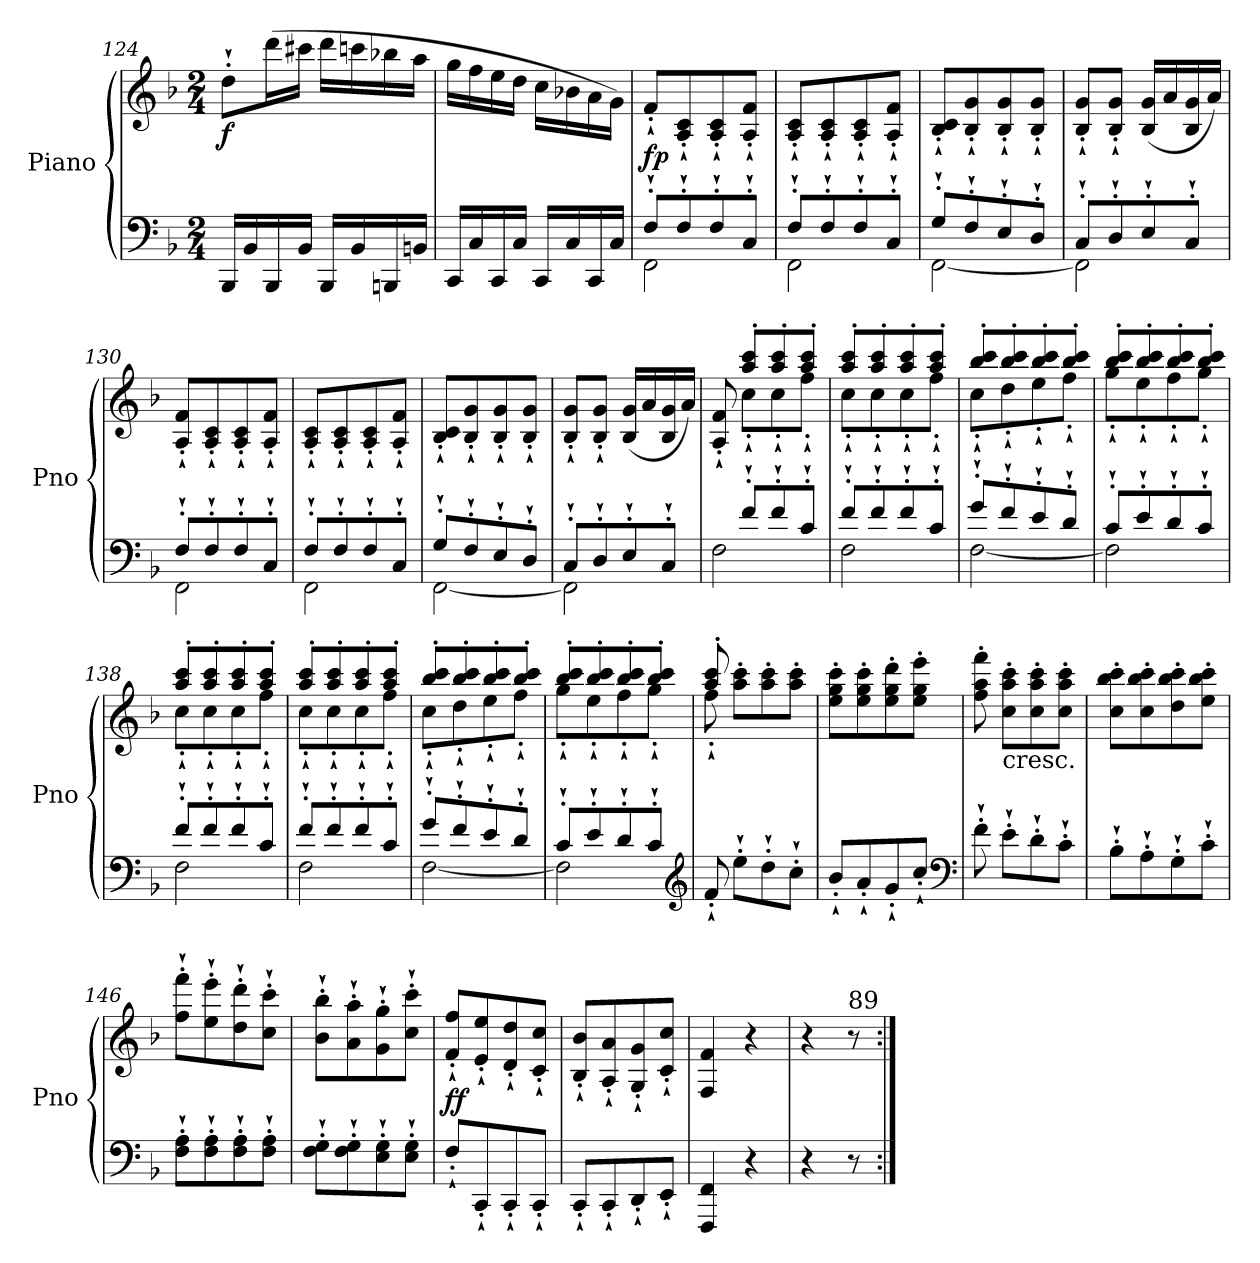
**kern	**kern	**dynam
*part1	*part1	*part1
*staff2	*staff1	*staff1/2
*I"Piano	*	*
*I'Pno	*	*
*clefF4	*clefG2	*
*k[b-]	*k[b-]	*
*F:	*F:	*
*M2/4	*M2/4	*
=124	=124	=124
!	!	!LO:DY:b
16BBB-/LL	8dd`'\L	f
16BB-/	.	.
16BBB-/	(16ddd\L	.
16BB-/JJ	16ccc#X\JJ	.
16BBB-/LL	16ddd\LL	.
16BB-/	16cccn\	.
16BBBn/	16bb-X\	.
16BBn/JJ	16aa\JJ	.
=125	=125	=125
16CC/LL	16gg\LL	.
16C/	16ff\	.
16CC/	16ee\	.
16C/JJ	16dd\JJ	.
16CC/LL	16cc\LL	.
16C/	16b-X\	.
16CC/	16a\	.
16C/JJ	16g\JJ)	.
=126	=126	=126
*^	*	*
!	!	!	!LO:DY:b
8F`'/L	2FF\	8f`'/L	fp
8F`'/	.	8A/`' 8c/`'	.
8F`'/	.	8A/`' 8c/`'	.
8C`'/J	.	8A/`' 8f/`'J	.
=127	=127	=127	=127
8F`'/L	2FF\	8A/`' 8c/`'L	.
8F`'/	.	8A/`' 8c/`'	.
8F`'/	.	8A/`' 8c/`'	.
8C`'/J	.	8A/`' 8f/`'J	.
!!LO:LB:g=z
=128	=128	=128	=128
8G`'/L	[2FF\	8B-/`' 8c/`'L	.
8F`'/	.	8B-/`' 8g/`'	.
8E`'/	.	8B-/`' 8g/`'	.
8D`'/J	.	8B-/`' 8g/`'J	.
=129	=129	=129	=129
8C`'/L	2FF\]	8B-/`' 8g/`'L	.
8D`'/	.	8B-/`' 8g/`'J	.
8E`'/	.	(16B-/ 16g/LL	.
.	.	16a/	.
8C`'/J	.	16B-/ 16g/	.
.	.	16a/JJ)	.
=130	=130	=130	=130
8F`'/L	2FF\	8A/`' 8f/`'L	.
8F`'/	.	8A/`' 8c/`'	.
8F`'/	.	8A/`' 8c/`'	.
8C`'/J	.	8A/`' 8f/`'J	.
=131	=131	=131	=131
8F`'/L	2FF\	8A/`' 8c/`'L	.
8F`'/	.	8A/`' 8c/`'	.
8F`'/	.	8A/`' 8c/`'	.
8C`'/J	.	8A/`' 8f/`'J	.
=132	=132	=132	=132
8G`'/L	[2FF\	8B-/`' 8c/`'L	.
8F`'/	.	8B-/`' 8g/`'	.
8E`'/	.	8B-/`' 8g/`'	.
8D`'/J	.	8B-/`' 8g/`'J	.
=133	=133	=133	=133
8C`'/L	2FF\]	8B-/`' 8g/`'L	.
8D`'/	.	8B-/`' 8g/`'J	.
8E`'/	.	(16B-/ 16g/LL	.
.	.	16a/	.
8C`'/J	.	16B-/ 16g/	.
.	.	16a/JJ)	.
=134	=134	=134	=134
*	*	*^	*
8ryy	2F\	8A/`' 8f/`'	8ryy	.
8f`'/L	.	8aa/' 8ccc/'L	8cc`'\L	.
8f`'/	.	8aa/' 8ccc/'	8cc`'\	.
8c`'/J	.	8aa/' 8ccc/'J	8ff`'\J	.
=135	=135	=135	=135	=135
8f`'/L	2F\	8aa/' 8ccc/'L	8cc`'\L	.
8f`'/	.	8aa/' 8ccc/'	8cc`'\	.
8f`'/	.	8aa/' 8ccc/'	8cc`'\	.
8c`'/J	.	8aa/' 8ccc/'J	8ff`'\J	.
=136	=136	=136	=136	=136
8g`'/L	[2F\	8bb-/' 8ccc/'L	8cc`'\L	.
8f`'/	.	8bb-/' 8ccc/'	8dd`'\	.
8e`'/	.	8bb-/' 8ccc/'	8ee`'\	.
8d`'/J	.	8bb-/' 8ccc/'J	8ff`'\J	.
!!LO:LB:g=z	!!
=137	=137	=137	=137	=137
8c`'/L	2F\]	8bb-/' 8ccc/'L	8gg`'\L	.
8e`'/	.	8bb-/' 8ccc/'	8ee`'\	.
8d`'/	.	8bb-/' 8ccc/'	8ff`'\	.
8c`'/J	.	8bb-/' 8ccc/'J	8gg`'\J	.
=138	=138	=138	=138	=138
8f`'/L	2F\	8aa/' 8ccc/'L	8cc`'\L	.
8f`'/	.	8aa/' 8ccc/'	8cc`'\	.
8f`'/	.	8aa/' 8ccc/'	8cc`'\	.
8c`'/J	.	8aa/' 8ccc/'J	8ff`'\J	.
=139	=139	=139	=139	=139
8f`'/L	2F\	8aa/' 8ccc/'L	8cc`'\L	.
8f`'/	.	8aa/' 8ccc/'	8cc`'\	.
8f`'/	.	8aa/' 8ccc/'	8cc`'\	.
8c`'/J	.	8aa/' 8ccc/'J	8ff`'\J	.
=140	=140	=140	=140	=140
8g`'/L	[2F\	8bb-/' 8ccc/'L	8cc`'\L	.
8f`'/	.	8bb-/' 8ccc/'	8dd`'\	.
8e`'/	.	8bb-/' 8ccc/'	8ee`'\	.
8d`'/J	.	8bb-/' 8ccc/'J	8ff`'\J	.
=141	=141	=141	=141	=141
8c`'/L	2F\]	8bb-/' 8ccc/'L	8gg`'\L	.
8e`'/	.	8bb-/' 8ccc/'	8ee`'\	.
8d`'/	.	8bb-/' 8ccc/'	8ff`'\	.
8c`'/J	.	8bb-/' 8ccc/'J	8gg`'\J	.
*v	*v	*	*	*
*clefG2	*	*	*
=142	=142	=142	=142
8f`'/	8aa/' 8ccc/'	8ff`'\	.
8ee`'\L	8aa\' 8ccc\'L	4.ryy	.
8dd`'\	8aa\' 8ccc\'	.	.
8cc`'\J	8aa\' 8ccc\'J	.	.
*	*v	*v	*
=143	=143	=143
8b-`'/L	8ee\' 8gg\' 8ccc\'L	.
8a`'/	8ee\' 8gg\' 8ccc\'	.
8g`'/	8ee\' 8gg\' 8ddd\'	.
8cc`'/J	8ee\' 8gg\' 8eee\'J	.
*clefF4	*	*
=144	=144	=144
8f`'\	8ff\' 8aa\' 8fff\'	.
!	!LO:TX:b:t=cresc.	!
8e`'\L	8cc\' 8aa\' 8ccc\'L	.
8d`'\	8cc\' 8aa\' 8ccc\'	.
8c`'\J	8cc\' 8aa\' 8ccc\'J	.
!!LO:LB:g=z
=145	=145	=145
8B-`'\L	8cc\' 8bb-\' 8ccc\'L	.
8A`'\	8cc\' 8bb-\' 8ccc\'	.
8G`'\	8dd\' 8bb-\' 8ccc\'	.
8c`'\J	8ee\' 8bb-\' 8ccc\'J	.
=146	=146	=146
8F\`' 8A\`'L	8ff\`' 8fff\`'L	.
8F\`' 8A\`'	8ee\`' 8eee\`'	.
8F\`' 8A\`'	8dd\`' 8ddd\`'	.
8F\`' 8A\`'J	8cc\`' 8ccc\`'J	.
=147	=147	=147
8F\`' 8G\`'L	8b-\`' 8bb-\`'L	.
8F\`' 8G\`'	8a\`' 8aa\`'	.
8E\`' 8G\`'	8g\`' 8gg\`'	.
8E\`' 8G\`'J	8cc\`' 8ccc\`'J	.
=148	=148	=148
!	!	!LO:DY:b
8F`'/L	8f/`' 8ff/`'L	ff
8CC`'/	8e/`' 8ee/`'	.
8CC`'/	8d/`' 8dd/`'	.
8CC`'/J	8c/`' 8cc/`'J	.
=149	=149	=149
8CC`'/L	8B-/`' 8b-/`'L	.
8CC`'/	8A/`' 8a/`'	.
8DD`'/	8G/`' 8g/`'	.
8EE`'/J	8c/`' 8cc/`'J	.
=150	=150	=150
4FFF/ 4FF/	4F/ 4f/	.
4r	4r	.
=151	=151	=151
4r	4r	.
!	!LO:TX:a:t=89	!
8r	8r	.
=:|!	=:|!	=:|!
*-	*-	*-
